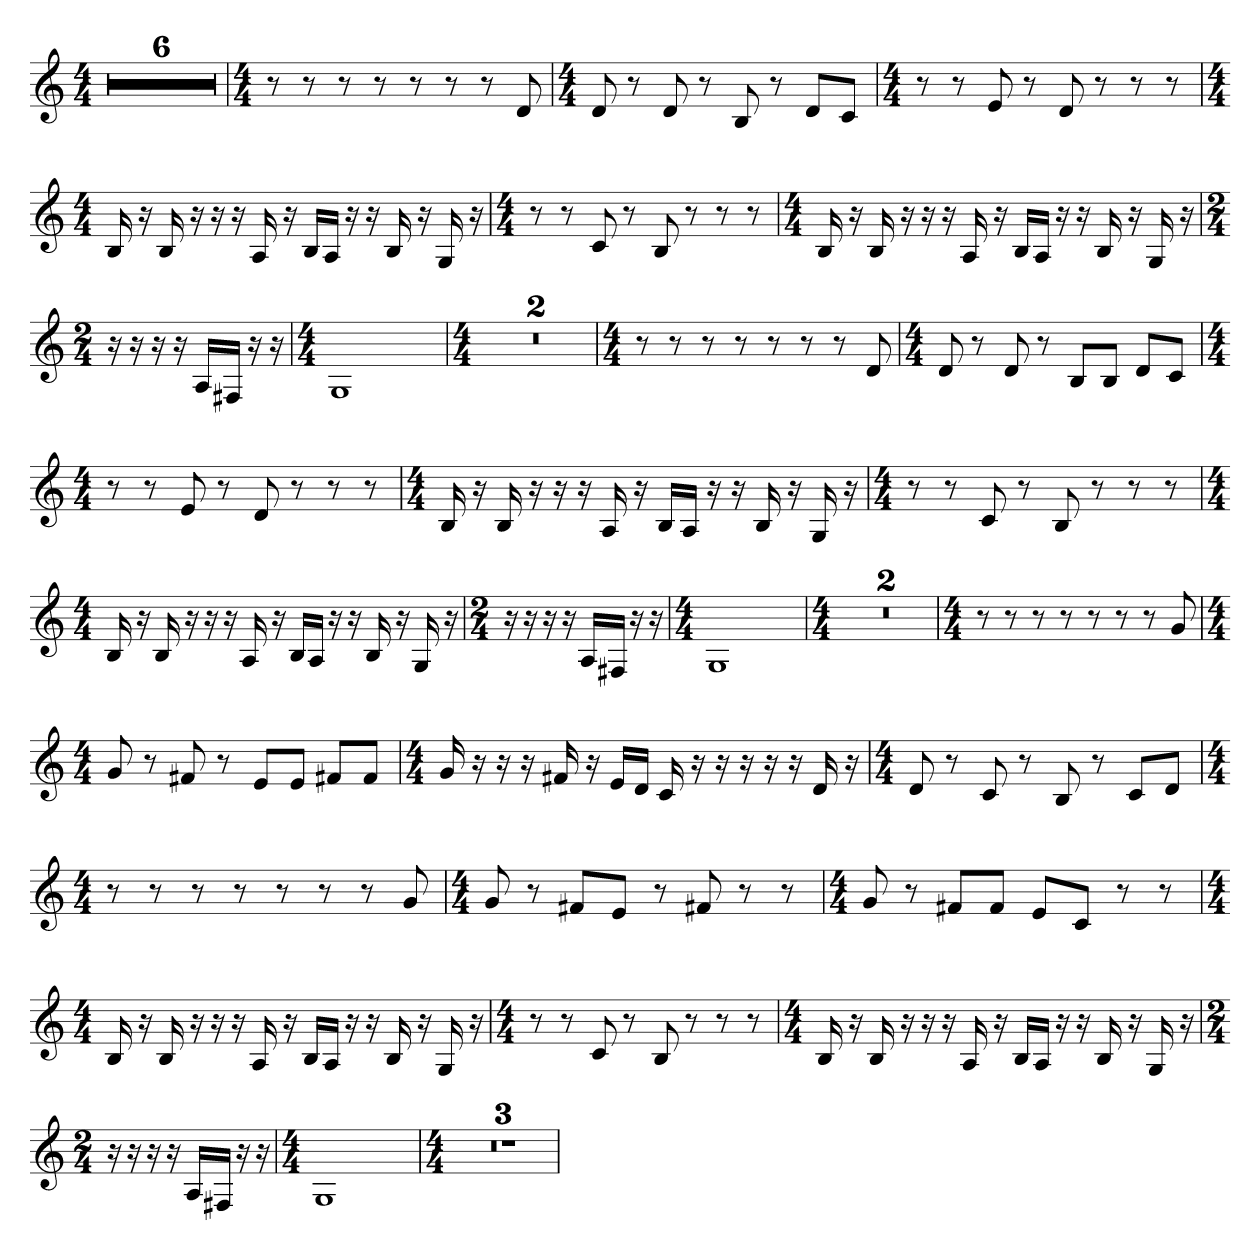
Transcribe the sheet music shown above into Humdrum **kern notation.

**kern
*part1
*staff1
*M4/4
=
1r
=
*M4/4
1r
=
*M4/4
1r
=
*M4/4
1r
=
*M4/4
1r
=
*M4/4
1r
=
*M4/4
8r
8r
8r
8r
8r
8r
8r
8d
=
*M4/4
8d
8r
8d
8r
8B
8r
8dL
8cJ
=
*M4/4
8r
8r
8e
8r
8d
8r
8r
8r
=
*M4/4
16B
16r
16B
16r
16r
16r
16A
16r
16BLL
16AJJ
16r
16r
16B
16r
16G
16r
=
*M4/4
8r
8r
8c
8r
8B
8r
8r
8r
=
*M4/4
16B
16r
16B
16r
16r
16r
16A
16r
16BLL
16AJJ
16r
16r
16B
16r
16G
16r
=
*M2/4
16r
16r
16r
16r
16ALL
16F#XJJ
16r
16r
=
*M4/4
1G
=
*M4/4
1r
=
*M4/4
1r
=
*M4/4
8r
8r
8r
8r
8r
8r
8r
8d
=
*M4/4
8d
8r
8d
8r
8BL
8BJ
8dL
8cJ
=
*M4/4
8r
8r
8e
8r
8d
8r
8r
8r
=
*M4/4
16B
16r
16B
16r
16r
16r
16A
16r
16BLL
16AJJ
16r
16r
16B
16r
16G
16r
=
*M4/4
8r
8r
8c
8r
8B
8r
8r
8r
=
*M4/4
16B
16r
16B
16r
16r
16r
16A
16r
16BLL
16AJJ
16r
16r
16B
16r
16G
16r
=
*M2/4
16r
16r
16r
16r
16ALL
16F#XJJ
16r
16r
=
*M4/4
1G
=
*M4/4
1r
=
*M4/4
1r
=
*M4/4
8r
8r
8r
8r
8r
8r
8r
8g
=
*M4/4
8g
8r
8f#X
8r
8eL
8eJ
8f#XL
8f#J
=
*M4/4
16g
16r
16r
16r
16f#X
16r
16eLL
16dJJ
16c
16r
16r
16r
16r
16r
16d
16r
=
*M4/4
8d
8r
8c
8r
8B
8r
8cL
8dJ
=
*M4/4
8r
8r
8r
8r
8r
8r
8r
8g
=
*M4/4
8g
8r
8f#XL
8eJ
8r
8f#X
8r
8r
=
*M4/4
8g
8r
8f#XL
8f#J
8eL
8cJ
8r
8r
=
*M4/4
16B
16r
16B
16r
16r
16r
16A
16r
16BLL
16AJJ
16r
16r
16B
16r
16G
16r
=
*M4/4
8r
8r
8c
8r
8B
8r
8r
8r
=
*M4/4
16B
16r
16B
16r
16r
16r
16A
16r
16BLL
16AJJ
16r
16r
16B
16r
16G
16r
=
*M2/4
16r
16r
16r
16r
16ALL
16F#XJJ
16r
16r
=
*M4/4
1G
=
*M4/4
1r
=
*M4/4
1r
=
*M4/4
1r
=
*-
